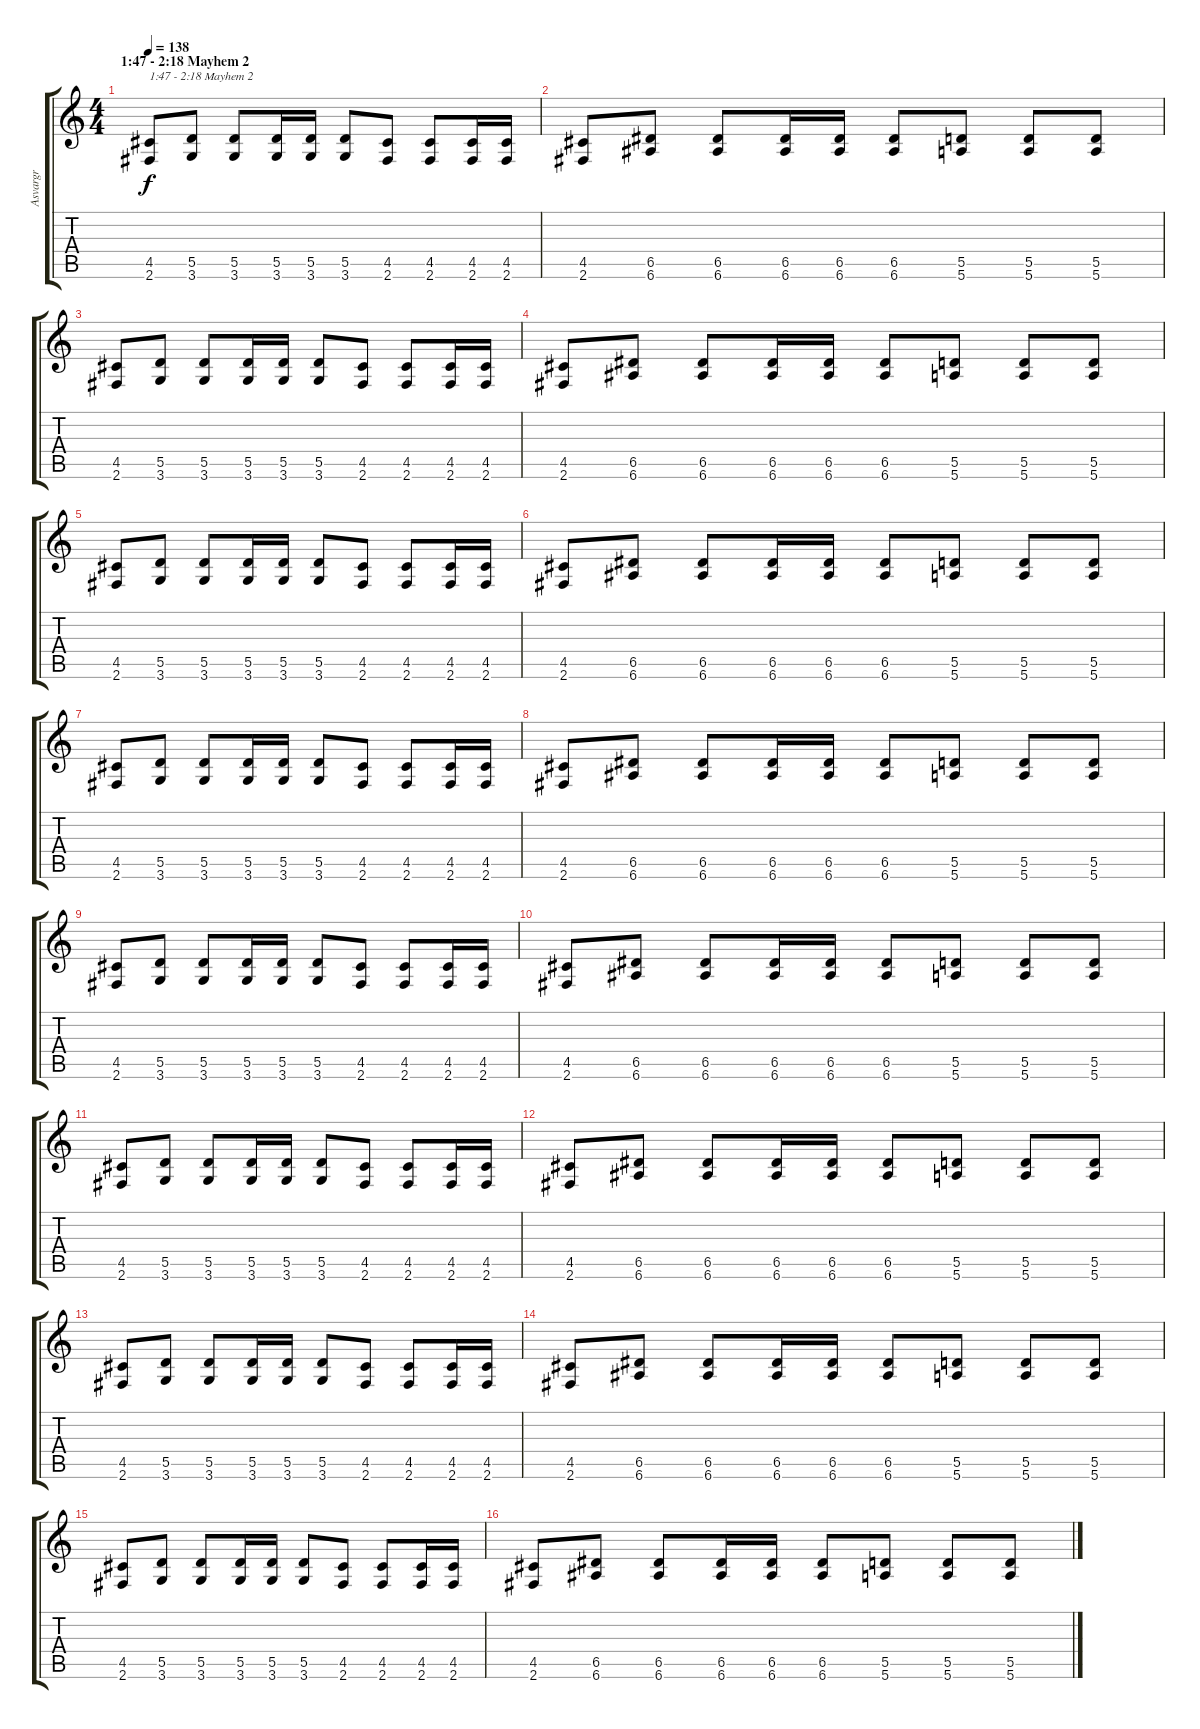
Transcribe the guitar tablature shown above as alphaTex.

\track ("Asvargr" "Asvargr") {instrument overdrivenguitar}
\staff {score tabs}
\tuning (E4 B3 G3 D3 A2 E2) {hide}
\ts (4 4)
\section ("" "1:47 - 2:18 Mayhem 2")
\tempo 138
\clef g2
\ks c
(4.5 2.6).8{txt "1:47 - 2:18 Mayhem 2" dy f} (5.5 3.6).8 (5.5 3.6).8 (5.5 3.6).16 (5.5 3.6).16 (5.5 3.6).8 (4.5 2.6).8 (4.5 2.6).8 (4.5 2.6).16 (4.5 2.6).16 |
(4.5 2.6).8 (6.5 6.6).8 (6.5 6.6).8 (6.5 6.6).16 (6.5 6.6).16 (6.5 6.6).8 (5.5 5.6).8 (5.5 5.6).8 (5.5 5.6).8 |
(4.5 2.6).8 (5.5 3.6).8 (5.5 3.6).8 (5.5 3.6).16 (5.5 3.6).16 (5.5 3.6).8 (4.5 2.6).8 (4.5 2.6).8 (4.5 2.6).16 (4.5 2.6).16 |
(4.5 2.6).8 (6.5 6.6).8 (6.5 6.6).8 (6.5 6.6).16 (6.5 6.6).16 (6.5 6.6).8 (5.5 5.6).8 (5.5 5.6).8 (5.5 5.6).8 |
(4.5 2.6).8 (5.5 3.6).8 (5.5 3.6).8 (5.5 3.6).16 (5.5 3.6).16 (5.5 3.6).8 (4.5 2.6).8 (4.5 2.6).8 (4.5 2.6).16 (4.5 2.6).16 |
(4.5 2.6).8 (6.5 6.6).8 (6.5 6.6).8 (6.5 6.6).16 (6.5 6.6).16 (6.5 6.6).8 (5.5 5.6).8 (5.5 5.6).8 (5.5 5.6).8 |
(4.5 2.6).8 (5.5 3.6).8 (5.5 3.6).8 (5.5 3.6).16 (5.5 3.6).16 (5.5 3.6).8 (4.5 2.6).8 (4.5 2.6).8 (4.5 2.6).16 (4.5 2.6).16 |
(4.5 2.6).8 (6.5 6.6).8 (6.5 6.6).8 (6.5 6.6).16 (6.5 6.6).16 (6.5 6.6).8 (5.5 5.6).8 (5.5 5.6).8 (5.5 5.6).8 |
(4.5 2.6).8 (5.5 3.6).8 (5.5 3.6).8 (5.5 3.6).16 (5.5 3.6).16 (5.5 3.6).8 (4.5 2.6).8 (4.5 2.6).8 (4.5 2.6).16 (4.5 2.6).16 |
(4.5 2.6).8 (6.5 6.6).8 (6.5 6.6).8 (6.5 6.6).16 (6.5 6.6).16 (6.5 6.6).8 (5.5 5.6).8 (5.5 5.6).8 (5.5 5.6).8 |
(4.5 2.6).8 (5.5 3.6).8 (5.5 3.6).8 (5.5 3.6).16 (5.5 3.6).16 (5.5 3.6).8 (4.5 2.6).8 (4.5 2.6).8 (4.5 2.6).16 (4.5 2.6).16 |
(4.5 2.6).8 (6.5 6.6).8 (6.5 6.6).8 (6.5 6.6).16 (6.5 6.6).16 (6.5 6.6).8 (5.5 5.6).8 (5.5 5.6).8 (5.5 5.6).8 |
(4.5 2.6).8 (5.5 3.6).8 (5.5 3.6).8 (5.5 3.6).16 (5.5 3.6).16 (5.5 3.6).8 (4.5 2.6).8 (4.5 2.6).8 (4.5 2.6).16 (4.5 2.6).16 |
(4.5 2.6).8 (6.5 6.6).8 (6.5 6.6).8 (6.5 6.6).16 (6.5 6.6).16 (6.5 6.6).8 (5.5 5.6).8 (5.5 5.6).8 (5.5 5.6).8 |
(4.5 2.6).8 (5.5 3.6).8 (5.5 3.6).8 (5.5 3.6).16 (5.5 3.6).16 (5.5 3.6).8 (4.5 2.6).8 (4.5 2.6).8 (4.5 2.6).16 (4.5 2.6).16 |
(4.5 2.6).8 (6.5 6.6).8 (6.5 6.6).8 (6.5 6.6).16 (6.5 6.6).16 (6.5 6.6).8 (5.5 5.6).8 (5.5 5.6).8 (5.5 5.6).8
